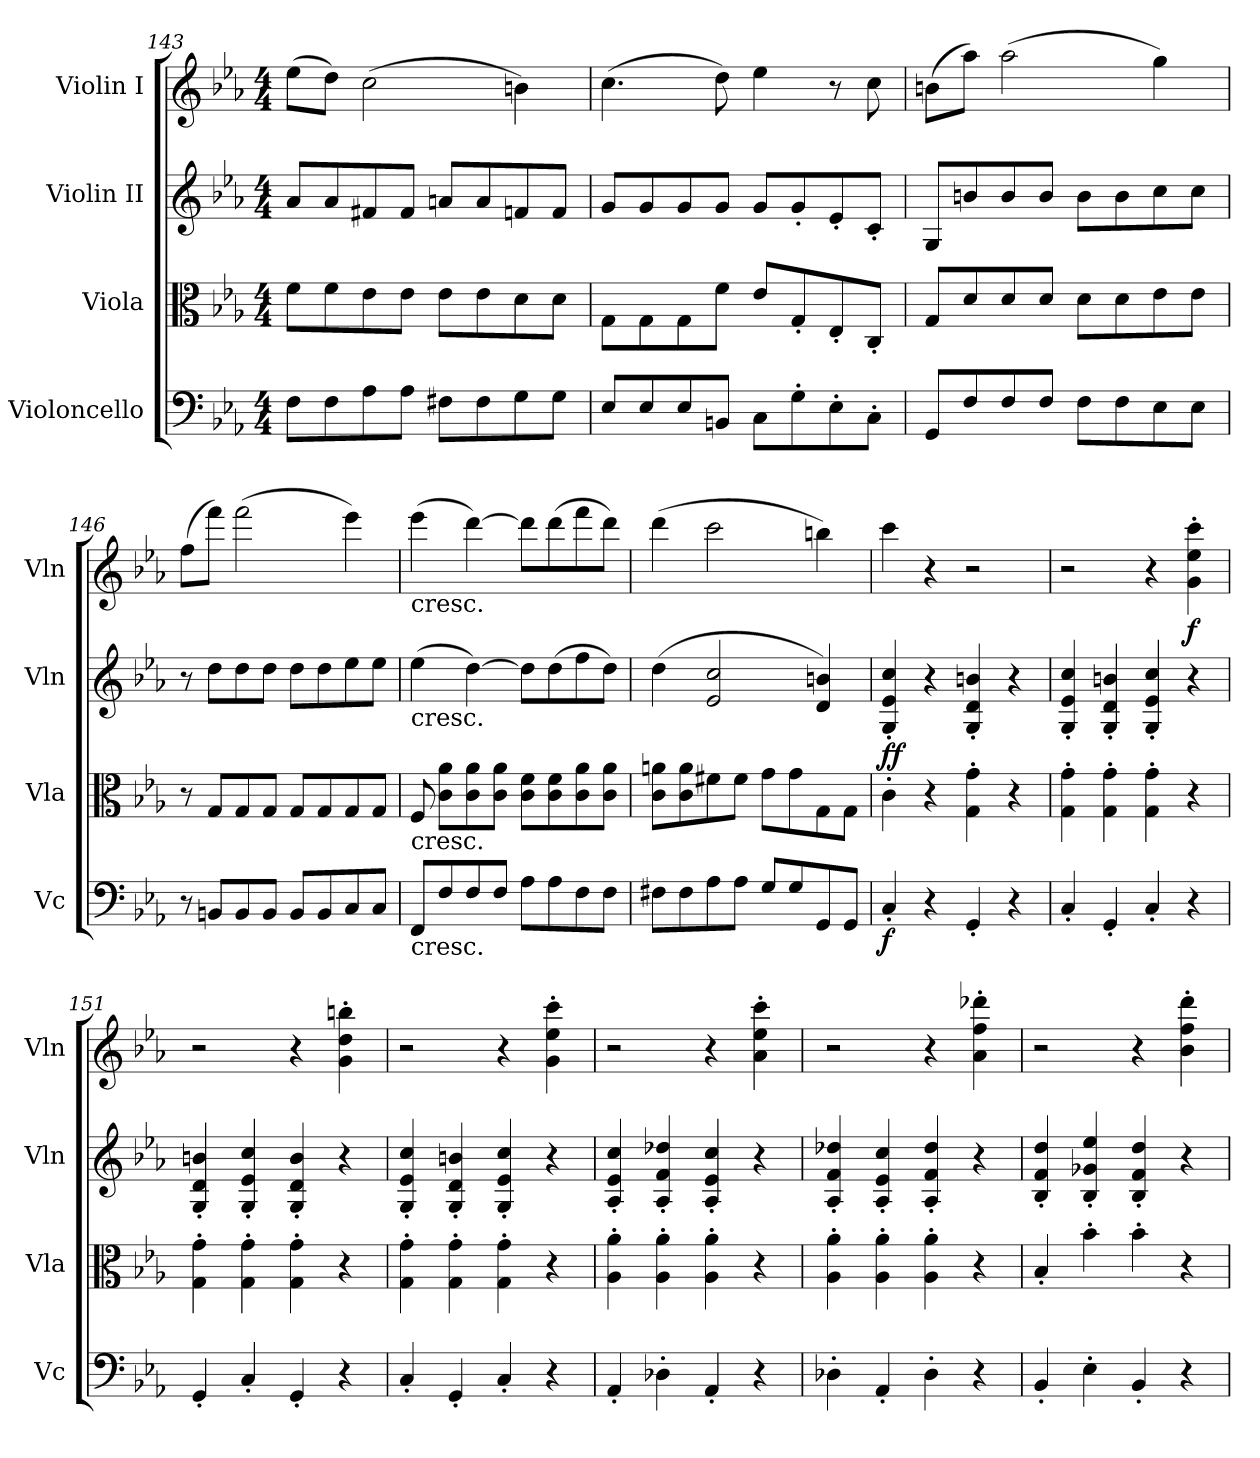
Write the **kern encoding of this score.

**kern	**dynam	**kern	**dynam	**kern	**kern	**dynam
*part4	*part4	*part3	*part3	*part2	*part1	*part1
*staff4	*staff4	*staff3	*staff3	*staff2	*staff1	*staff1
*I"Violoncello	*	*I"Viola	*	*I"Violin II	*I"Violin I	*
*I'Vc	*	*I'Vla	*	*I'Vln	*I'Vln	*
*clefF4	*	*clefC3	*	*clefG2	*clefG2	*
*k[b-e-a-]	*	*k[b-e-a-]	*	*k[b-e-a-]	*k[b-e-a-]	*
*M4/4	*	*M4/4	*	*M4/4	*M4/4	*
=143	=143	=143	=143	=143	=143	=143
8FL	.	8fL	.	8a-L	(8ee-L	.
8F	.	8f	.	8a-	8ddJ)	.
8A-	.	8e-	.	8f#X	(2cc	.
8A-J	.	8e-J	.	8f#J	.	.
8F#XL	.	8e-L	.	8anL	.	.
8F#	.	8e-	.	8a	.	.
8G	.	8d	.	8fn	4bn)	.
8GJ	.	8dJ	.	8fJ	.	.
=144	=144	=144	=144	=144	=144	=144
8E-L	.	8GL	.	8gL	(4.cc	.
8E-	.	8G	.	8g	.	.
8E-	.	8G	.	8g	.	.
8BBnJ	.	8fJ	.	8gJ	8dd)	.
8CL	.	8e-L	.	8gL	4ee-	.
8G'	.	8G'	.	8g'	.	.
8E-'	.	8E-'	.	8e-'	8r	.
8C'J	.	8C'J	.	8c'J	8cc	.
=145	=145	=145	=145	=145	=145	=145
8GGL	.	8GL	.	8GL	(8bnL	.
8F	.	8d	.	8bn	8aa-J)	.
8F	.	8d	.	8b	(2aa-	.
8FJ	.	8dJ	.	8bJ	.	.
8FL	.	8dL	.	8bL	.	.
8F	.	8d	.	8b	.	.
8E-	.	8e-	.	8cc	4gg)	.
8E-J	.	8e-J	.	8ccJ	.	.
=146	=146	=146	=146	=146	=146	=146
8r	.	8r	.	8r	(8ffL	.
8BBnL	.	8GL	.	8ddL	8fffJ)	.
8BB	.	8G	.	8dd	(2fff	.
8BBJ	.	8GJ	.	8ddJ	.	.
8BBL	.	8GL	.	8ddL	.	.
8BB	.	8G	.	8dd	.	.
8C	.	8G	.	8ee-	4eee-)	.
8CJ	.	8GJ	.	8ee-J	.	.
=147	=147	=147	=147	=147	=147	=147
!	!	!	!	!	!LO:TX:b:t=cresc.	!
!	!	!	!	!LO:TX:b:t=cresc.	!	!
!	!	!LO:TX:b:t=cresc.	!	!	!	!
!LO:TX:b:t=cresc.	!	!	!	!	!	!
8FFL	.	8F	.	(4ee-	(4eee-	.
8F	.	8c 8a-L	.	.	.	.
8F	.	8c 8a-	.	[4dd)	[4ddd)	.
8FJ	.	8c 8a-J	.	.	.	.
8A-L	.	8c 8fL	.	8ddL]	8dddL]	.
8A-	.	8c 8f	.	(8dd	(8ddd	.
8F	.	8c 8a-	.	8ff	8fff	.
8FJ	.	8c 8a-J	.	8ddJ)	8dddJ)	.
=148	=148	=148	=148	=148	=148	=148
8F#XL	.	8c 8anL	.	(4dd	(4ddd	.
8F#	.	8c 8a	.	.	.	.
8A-	.	8f#X	.	2e- 2cc	2ccc	.
8A-J	.	8f#J	.	.	.	.
8GL	.	8gL	.	.	.	.
8G	.	8g	.	.	.	.
8GG	.	8G	.	4d 4bn)	4bbn)	.
8GGJ	.	8GJ	.	.	.	.
=149	=149	=149	=149	=149	=149	=149
!	!	!	!LO:DY:a	!	!	!
4C'	f	4c'	ff	4G' 4e-' 4cc'	4ccc	.
4r	.	4r	.	4r	4r	.
4GG'	.	4G' 4g'	.	4G' 4d' 4bn'	2r	.
4r	.	4r	.	4r	.	.
=150	=150	=150	=150	=150	=150	=150
4C'	.	4G' 4g'	.	4G' 4e-' 4cc'	2r	.
4GG'	.	4G' 4g'	.	4G' 4d' 4bn'	.	.
4C'	.	4G' 4g'	.	4G' 4e-' 4cc'	4r	.
4r	.	4r	.	4r	4g' 4ee-' 4ccc'	f
=151	=151	=151	=151	=151	=151	=151
4GG'	.	4G' 4g'	.	4G' 4d' 4bn'	2r	.
4C'	.	4G' 4g'	.	4G' 4e-' 4cc'	.	.
4GG'	.	4G' 4g'	.	4G' 4d' 4b'	4r	.
4r	.	4r	.	4r	4g' 4dd' 4bbn'	.
=152	=152	=152	=152	=152	=152	=152
4C'	.	4G' 4g'	.	4G' 4e-' 4cc'	2r	.
4GG'	.	4G' 4g'	.	4G' 4d' 4bn'	.	.
4C'	.	4G' 4g'	.	4G' 4e-' 4cc'	4r	.
4r	.	4r	.	4r	4g' 4ee-' 4ccc'	.
=153	=153	=153	=153	=153	=153	=153
4AA-'	.	4A-' 4a-'	.	4A-' 4e-' 4cc'	2r	.
4D-X'	.	4A-' 4a-'	.	4A-' 4f' 4dd-X'	.	.
4AA-'	.	4A-' 4a-'	.	4A-' 4e-' 4cc'	4r	.
4r	.	4r	.	4r	4a-' 4ee-' 4ccc'	.
=154	=154	=154	=154	=154	=154	=154
4D-X'	.	4A-' 4a-'	.	4A-' 4f' 4dd-X'	2r	.
4AA-'	.	4A-' 4a-'	.	4A-' 4e-' 4cc'	.	.
4D-'	.	4A-' 4a-'	.	4A-' 4f' 4dd-'	4r	.
4r	.	4r	.	4r	4a-' 4ff' 4ddd-X'	.
=155	=155	=155	=155	=155	=155	=155
4BB-'	.	4B-'	.	4B-' 4f' 4dd'	2r	.
4E-'	.	4b-'	.	4B-' 4g-X' 4ee-'	.	.
4BB-'	.	4b-'	.	4B-' 4f' 4dd'	4r	.
4r	.	4r	.	4r	4b-' 4ff' 4ddd'	.
=	=	=	=	=	=	=
*-	*-	*-	*-	*-	*-	*-
